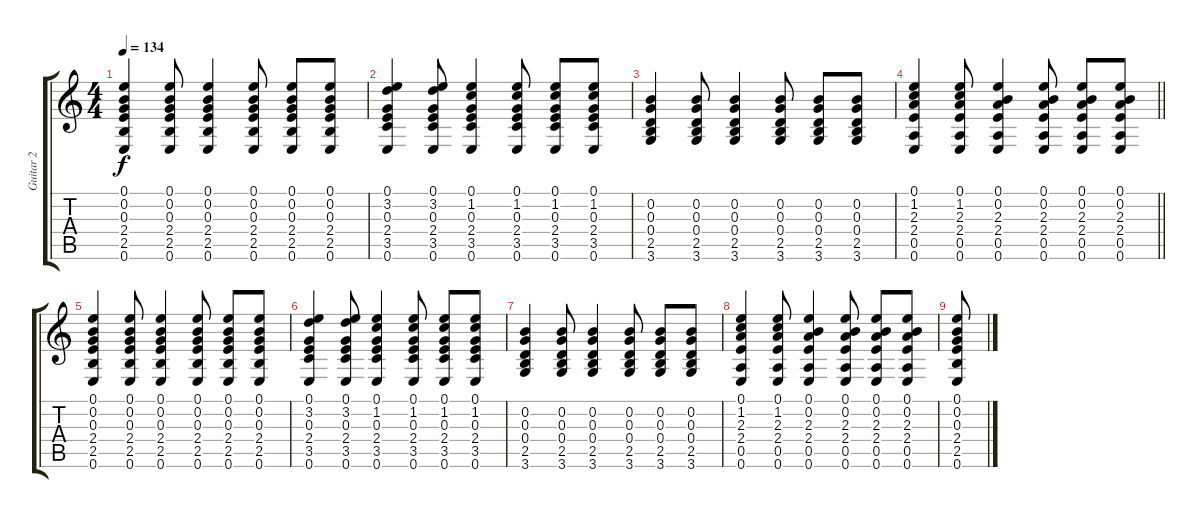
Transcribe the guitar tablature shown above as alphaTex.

\track ("Guitar 2" "Guitar 2") {instrument acousticguitarsteel}
\staff {score tabs}
\tuning (E4 B3 G3 D3 A2 E2) {hide}
\ts (4 4)
\tempo 134
\clef g2
\ks c
(0.1 0.2 0.3 2.4 2.5 0.6).4{dy f} (0.1 0.2 0.3 2.4 2.5 0.6).8 (0.1 0.2 0.3 2.4 2.5 0.6).4 (0.1 0.2 0.3 2.4 2.5 0.6).8 (0.1 0.2 0.3 2.4 2.5 0.6).8 (0.1 0.2 0.3 2.4 2.5 0.6).8 |
(0.1 3.2 0.3 2.4 3.5 0.6).4 (0.1 3.2 0.3 2.4 3.5 0.6).8 (0.1 1.2 0.3 2.4 3.5 0.6).4 (0.1 1.2 0.3 2.4 3.5 0.6).8 (0.1 1.2 0.3 2.4 3.5 0.6).8 (0.1 1.2 0.3 2.4 3.5 0.6).8 |
(0.2 0.3 0.4 2.5 3.6).4 (0.2 0.3 0.4 2.5 3.6).8 (0.2 0.3 0.4 2.5 3.6).4 (0.2 0.3 0.4 2.5 3.6).8 (0.2 0.3 0.4 2.5 3.6).8 (0.2 0.3 0.4 2.5 3.6).8 |
\barLineRight lightlight
(0.1 1.2 2.3 2.4 0.5 0.6).4 (0.1 1.2 2.3 2.4 0.5 0.6).8 (0.1 0.2 2.3 2.4 0.5 0.6).4 (0.1 0.2 2.3 2.4 0.5 0.6).8 (0.1 0.2 2.3 2.4 0.5 0.6).8 (0.1 0.2 2.3 2.4 0.5 0.6).8 |
(0.1 0.2 0.3 2.4 2.5 0.6).4 (0.1 0.2 0.3 2.4 2.5 0.6).8 (0.1 0.2 0.3 2.4 2.5 0.6).4 (0.1 0.2 0.3 2.4 2.5 0.6).8 (0.1 0.2 0.3 2.4 2.5 0.6).8 (0.1 0.2 0.3 2.4 2.5 0.6).8 |
(0.1 3.2 0.3 2.4 3.5 0.6).4 (0.1 3.2 0.3 2.4 3.5 0.6).8 (0.1 1.2 0.3 2.4 3.5 0.6).4 (0.1 1.2 0.3 2.4 3.5 0.6).8 (0.1 1.2 0.3 2.4 3.5 0.6).8 (0.1 1.2 0.3 2.4 3.5 0.6).8 |
(0.2 0.3 0.4 2.5 3.6).4 (0.2 0.3 0.4 2.5 3.6).8 (0.2 0.3 0.4 2.5 3.6).4 (0.2 0.3 0.4 2.5 3.6).8 (0.2 0.3 0.4 2.5 3.6).8 (0.2 0.3 0.4 2.5 3.6).8 |
(0.1 1.2 2.3 2.4 0.5 0.6).4 (0.1 1.2 2.3 2.4 0.5 0.6).8 (0.1 0.2 2.3 2.4 0.5 0.6).4 (0.1 0.2 2.3 2.4 0.5 0.6).8 (0.1 0.2 2.3 2.4 0.5 0.6).8 (0.1 0.2 2.3 2.4 0.5 0.6).8 |
(0.1 0.2 0.3 2.4 2.5 0.6).8
